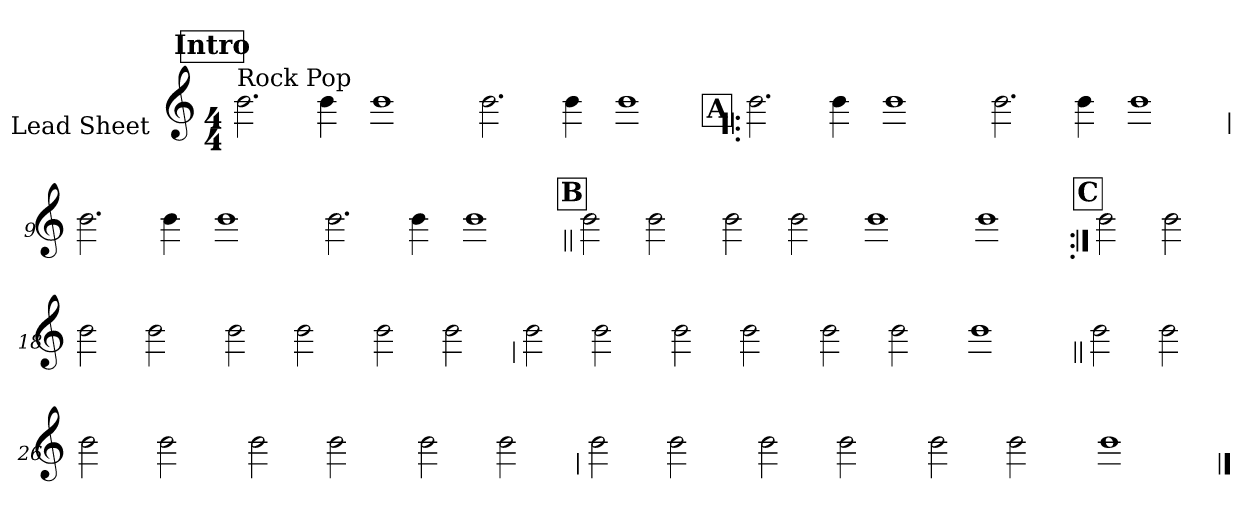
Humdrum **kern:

**kern
*part1
*staff1
*I"Lead Sheet
*stria0
*clefG2
*k[]
*C:
*M4/4
*MM75
!!LO:REH:place=s1:a:t=Intro
=1||
!LO:TX:a:t=Rock Pop
2.b
4b
=2-
1b
=3-
2.b
4b
=4-
1b
!!LO:LB:g=z
!!LO:REH:place=s1:a:t=A
=5!|:
2.b
4b
=6-
1b
=7-
2.b
4b
=8-
1b
!!LO:LB:g=z
=9
2.b
4b
=10-
1b
=11-
2.b
4b
=12-
1b
!!LO:LB:g=z
!!LO:REH:place=s1:a:t=B
=13||
2b
2b
=14-
2b
2b
=15-
1b
=16-
1b
!!LO:LB:g=z
!!LO:REH:place=s1:a:t=C
=17:|!
2b
2b
=18-
2b
2b
=19-
2b
2b
=20-
2b
2b
!!LO:LB:g=z
=21
2b
2b
=22-
2b
2b
=23-
2b
2b
=24-
1b
!!LO:LB:g=z
=25||
2b
2b
=26-
2b
2b
=27-
2b
2b
=28-
2b
2b
!!LO:LB:g=z
=29
2b
2b
=30-
2b
2b
=31-
2b
2b
=32-
1b
==
*-
